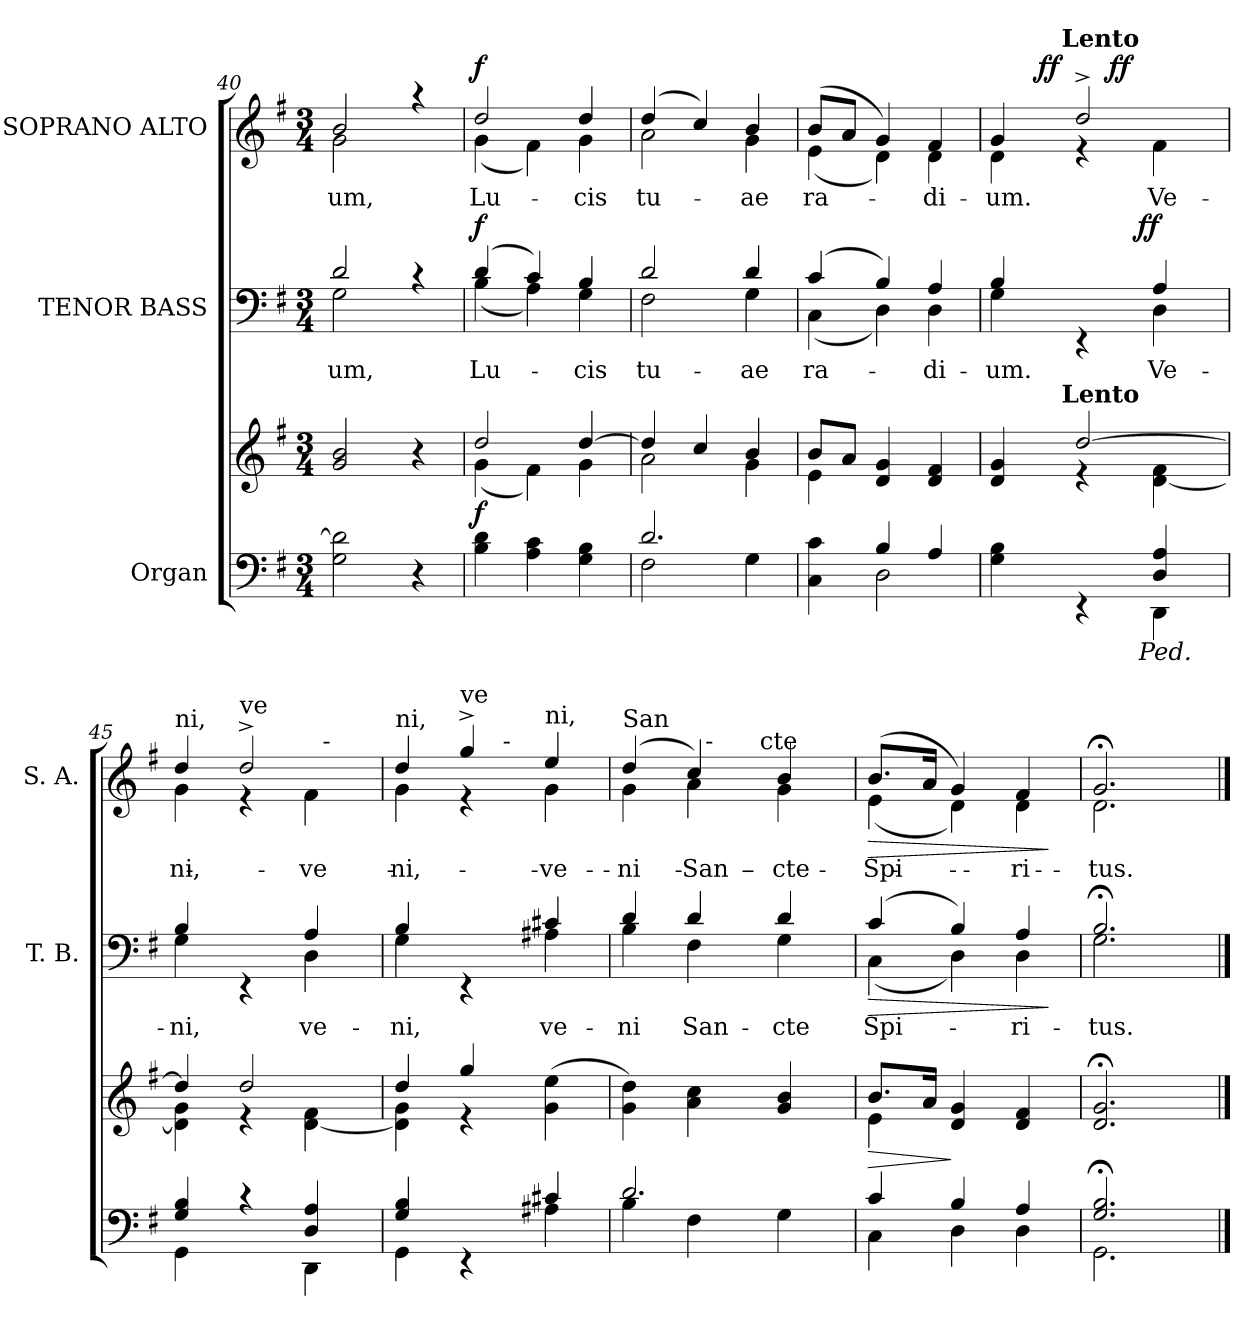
**kern	**kern	**dynam	**kern	**text	**dynam	**kern	**text	**dynam
*part3	*part3	*part3	*part2	*part2	*part2	*part1	*part1	*part1
*staff4	*staff3	*staff3/4	*staff2	*staff2	*staff2	*staff1	*staff1	*staff1
*I"Organ	*	*	*I"TENOR BASS	*	*	*I"SOPRANO ALTO	*	*
*	*	*	*I'T. B.	*	*	*I'S. A.	*	*
!!LO:PB:g=z
*clefF4	*clefG2	*	*clefF4	*	*	*clefG2	*	*
*k[f#]	*k[f#]	*	*k[f#]	*	*	*k[f#]	*	*
*G:	*G:	*	*G:	*	*	*G:	*	*
*M3/4	*M3/4	*	*M3/4	*	*	*M3/4	*	*
=40	=40	=40	=40	=40	=40	=40	=40	=40
!	!	!	!	!LO:LY:a	!	!	!LO:LY:b	!
*	*	*	*^	*	*	*^	*	*
2G\ 2d\]	2g/ 2b/	.	2d/	2G\	-um,	.	2b/	2g\	-um,	.
4r	4r	.	4rc	4ryy	.	.	4raa	4ryy	.	.
=41	=41	=41	=41	=41	=41	=41	=41	=41	=41	=41
*	*^	*	*	*	*	*	*	*	*	*
!	!	!	!LO:DY:b	!	!	!LO:LY:a	!LO:DY:b	!	!	!LO:LY:b	!LO:DY:a
4B\ 4d\	2dd/	(<4g\	f	(4d/	(<4B\	Lu-	f	2dd/	(<4g\	Lu-	f
4A\ 4c\	.	4f#\)	.	4c/)	4A\)	.	.	.	4f#\)	.	.
!	!	!	!	!	!	!LO:LY:a	!	!	!	!LO:LY:b	!
4G\ 4B\	[>4dd/	4g\	.	4B/	4G\	-cis	.	4dd/	4g\	-cis	.
=42	=42	=42	=42	=42	=42	=42	=42	=42	=42	=42	=42
*^	*	*	*	*	*	*	*	*	*	*	*
!	!	!	!	!	!	!	!LO:LY:a	!	!	!	!LO:LY:b	!
2.d/	2F#\	4dd/]	2a\	.	2d/	2F#\	tu-	.	(4dd/	2a\	tu-	.
.	.	4cc/	.	.	.	.	.	.	4cc/)	.	.	.
!	!	!	!	!	!	!	!LO:LY:a	!	!	!	!LO:LY:b	!
.	4G\	4b/	4g\	.	4d/	4G\	-ae	.	4b/	4g\	-ae	.
=43	=43	=43	=43	=43	=43	=43	=43	=43	=43	=43	=43	=43
!	!	!	!	!	!	!	!LO:LY:a	!	!	!	!LO:LY:b	!
4ryy	4C\ 4c\	8b/L	4e\	.	(4c/	(<4C\	ra-	.	(>8b/L	(<4e\	ra-	.
.	.	8a/J	.	.	.	.	.	.	8a/J	.	.	.
4B/	2D\	4d/ 4g/	2ryy	.	4B/)	4D\)	.	.	4g/)	4d\)	.	.
!	!	!	!	!	!	!	!LO:LY:a	!	!	!	!LO:LY:b	!
4A/	.	4d/ 4f#/	.	.	4A/	4D\	-di-	.	4f#/	4d\	-di-	.
=44	=44	=44	=44	=44	=44	=44	=44	=44	=44	=44	=44	=44
!	!	!	!	!	!	!	!LO:LY:a	!	!	!	!LO:LY:b	!
*	*^	*	*^	*	*	*^	*	*	*^	*^	*	*
*	*	*	*	*	*	*	*	*	*	*	*	*	*	*^	*	*	*
2ryy	4G\ 4B\	4...ryy	4d/ 4g/	4ryy	8..ryy	.	4B/	4G\	4...ryy	-um.	.	4g/	4d\	8ryy	4.ryy	8..ryy	-um.	.
.	.	.	.	.	.	.	.	.	.	.	.	.	.	32ryy	.	.	.	.
!	!	!	!	!	!	!	!	!	!	!	!	!	!	!	!	!	!	!LO:DY:a
.	.	.	.	.	.	.	.	.	.	.	.	.	.	2ryy	.	.	.	ff
!	!	!	!	!	!	!	!	!	!	!	!	!	!	!	!	!LO:TX:a:B:t=Lento	!	!
!	!	!	!	!	!LO:TX:a:B:t=Lento	!	!	!	!	!	!	!	!	!	!	!	!	!
.	.	.	.	.	2ryy	.	.	.	.	.	.	.	.	.	.	2ryy	.	.
.	4rEE	.	[<2dd/	4re	.	.	4ryy	4rEE	.	.	.	2dd^>/	4re	.	.	.	.	.
!	!	!	!	!	!	!	!	!	!	!	!	!	!	!	!	!	!	!LO:DY:b
.	.	.	.	.	.	.	.	.	.	.	.	.	.	.	4.ryy	.	.	ff
!	!	!LO:TX:b:i:t=Ped.	!	!	!	!	!	!	!	!	!	!	!	!	!	!	!	!
!	!	!	!	!	!	!	!	!	!	!	!LO:DY:b	!	!	!	!	!	!	!
.	.	4ryy	.	.	.	.	.	.	4ryy	.	ff	.	.	.	.	.	.	.
!	!	!	!	!	!	!	!	!	!	!LO:LY:a	!	!	!	!	!	!	!LO:LY:b	!
4D/ 4A/	4DD\	.	.	[<4d\ 4f#\	.	.	4A/	4D\	.	Ve-	.	.	4f#\	.	.	.	Ve-	.
.	.	.	.	.	.	.	.	.	.	.	.	.	.	16.ryy	.	.	.	.
.	.	32ryy	.	.	32ryy	.	.	.	32ryy	.	.	.	.	.	.	32ryy	.	.
!!LO:LB:g=z
=45	=45	=45	=45	=45	=45	=45	=45	=45	=45	=45	=45	=45	=45	=45	=45	=45	=45	=45
!	!	!	!	!	!	!	!	!	!	!	!	!LO:TX:a:t=ni,	!	!	!	!	!	!
!	!	!	!	!	!	!	!	!	!	!LO:LY:a	!	!	!	!	!	!	!LO:LY:b	!
*	*v	*v	*	*	*	*	*	*v	*v	*	*	*	*	*v	*v	*v	*	*
*	*	*	*v	*v	*	*	*	*	*	*	*	*	*	*
4G/ 4B/	4GG\	4dd/]	4d\] 4g\	.	4B/	4G\	-ni,	.	4dd/	4g\	2ryy	-ni,	.
!	!	!	!	!	!	!	!	!	!LO:TX:a:t=ve	!	!	!	!
4rc	4ryy	2dd/	4re	.	4ryy	4rEE	.	.	2dd^>/	4re	.	.	.
!	!	!	!	!	!	!	!LO:LY:a	!	!	!	!	!LO:LY:b	!
4D/ 4A/	4DD\	.	[<4d\ 4f#\	.	4A/	4D\	ve-	.	.	4f#\	32ryy	ve-	.
!	!	!	!	!	!	!	!	!	!	!	!LO:TX:a:t=-	!	!
.	.	.	.	.	.	.	.	.	.	.	8..ryy	.	.
=46	=46	=46	=46	=46	=46	=46	=46	=46	=46	=46	=46	=46	=46
!	!	!	!	!	!	!	!	!	!LO:TX:a:t=ni,	!	!	!	!
!	!	!	!	!	!	!	!LO:LY:a	!	!	!	!	!LO:LY:b	!
4G/ 4B/	4GG\	4dd/	4d\] 4g\	.	4B/	4G\	-ni,	.	4dd/	4g\	4.ryy	-ni,	.
!	!	!	!	!	!	!	!	!	!LO:TX:a:t=ve	!	!	!	!
4ryy	4rEE	4gg/	4re	.	4ryy	4rEE	.	.	4gg^>/	4re	.	.	.
!	!	!	!	!	!	!	!	!	!	!	!LO:TX:a:t=-	!	!
.	.	.	.	.	.	.	.	.	.	.	4.ryy	.	.
!	!	!	!	!	!	!	!	!	!LO:TX:a:t=ni,	!	!	!	!
!	!	!	!	!	!	!	!LO:LY:a	!	!	!	!	!LO:LY:b	!
4c#X/	4A#X\	4ryy	(4g\ 4ee\	.	4c#X/	4A#X\	ve-	.	4ee/	4g\	.	ve-	.
=47	=47	=47	=47	=47	=47	=47	=47	=47	=47	=47	=47	=47	=47
!	!	!	!	!	!	!	!	!	!LO:TX:a:t=San	!	!	!	!
!	!	!	!	!	!	!	!LO:LY:a	!	!	!	!	!LO:LY:b	!
*	*	*v	*v	*	*	*	*	*	*	*	*^	*	*
2.d/	4B\	4g\ 4dd\)	.	4d/	4B\	-ni	.	(4dd/	4g\	4ryy	4...ryy	-ni	.
!	!	!	!	!	!	!LO:LY:a	!	!	!	!	!	!LO:LY:b	!
.	4F#\	4a\ 4cc\	.	4d/	4F#\	San-	.	4cc/)	4a\	32ryy	.	San-	.
!	!	!	!	!	!	!	!	!	!	!LO:TX:a:t=-	!	!	!
.	.	.	.	.	.	.	.	.	.	4...ryy	.	.	.
!	!	!	!	!	!	!	!	!	!	!	!LO:TX:a:t=cte	!	!
.	.	.	.	.	.	.	.	.	.	.	4ryy	.	.
!	!	!	!	!	!	!LO:LY:a	!	!	!	!	!	!LO:LY:b	!
.	4G\	4g/ 4b/	.	4d/	4G\	-cte	.	4b/	4g\	.	.	-cte	.
.	.	.	.	.	.	.	.	.	.	.	32ryy	.	.
=48	=48	=48	=48	=48	=48	=48	=48	=48	=48	=48	=48	=48	=48
!	!	!	!LO:HP:b	!	!	!LO:LY:a	!LO:HP:b	!	!	!	!	!LO:LY:b	!LO:HP:b
*	*	*^	*	*	*	*	*	*	*v	*v	*v	*	*
4c/	4C\	8.b/L	4e\	>	(4c/	(<4C\	Spi-	>	(>8.b/L	(<4e\	Spi-	>
.	.	16a/Jk	.	.	.	.	.	.	16a/Jk	.	.	.
4B/	4D\	4d/ 4g/	2ryy	]	4B/)	4D\)	.	.	4g/)	4d\)	.	.
!	!	!	!	!	!	!	!LO:LY:a	!	!	!	!LO:LY:b	!
4A/	4D\	4d/ 4f#/	.	.	4A/	4D\	-ri-	.	4f#/	4d\	-ri-	.
*v	*v	*	*	*	*v	*v	*	*	*v	*v	*	*
*	*v	*v	*	*	*	*	*	*	*
.	.	.	.	.	]	.	.	]
=49	=49	=49	=49	=49	=49	=49	=49	=49
*^	*	*	*	*	*	*	*	*
!	!	!	!	!	!LO:LY:a	!	!	!LO:LY:b	!
*	*	*	*	*^	*	*	*^	*	*
2.G/;< 2.B/;<	2.GG\	2.d/; 2.g/;	.	2.B;</	2.G\	-tus.	.	2.g;</	2.d\	-tus.	.
*	*	*	*	*v	*v	*	*	*	*	*	*
*v	*v	*	*	*	*	*	*v	*v	*	*
==	==	==	==	==	==	==	==	==
*-	*-	*-	*-	*-	*-	*-	*-	*-
